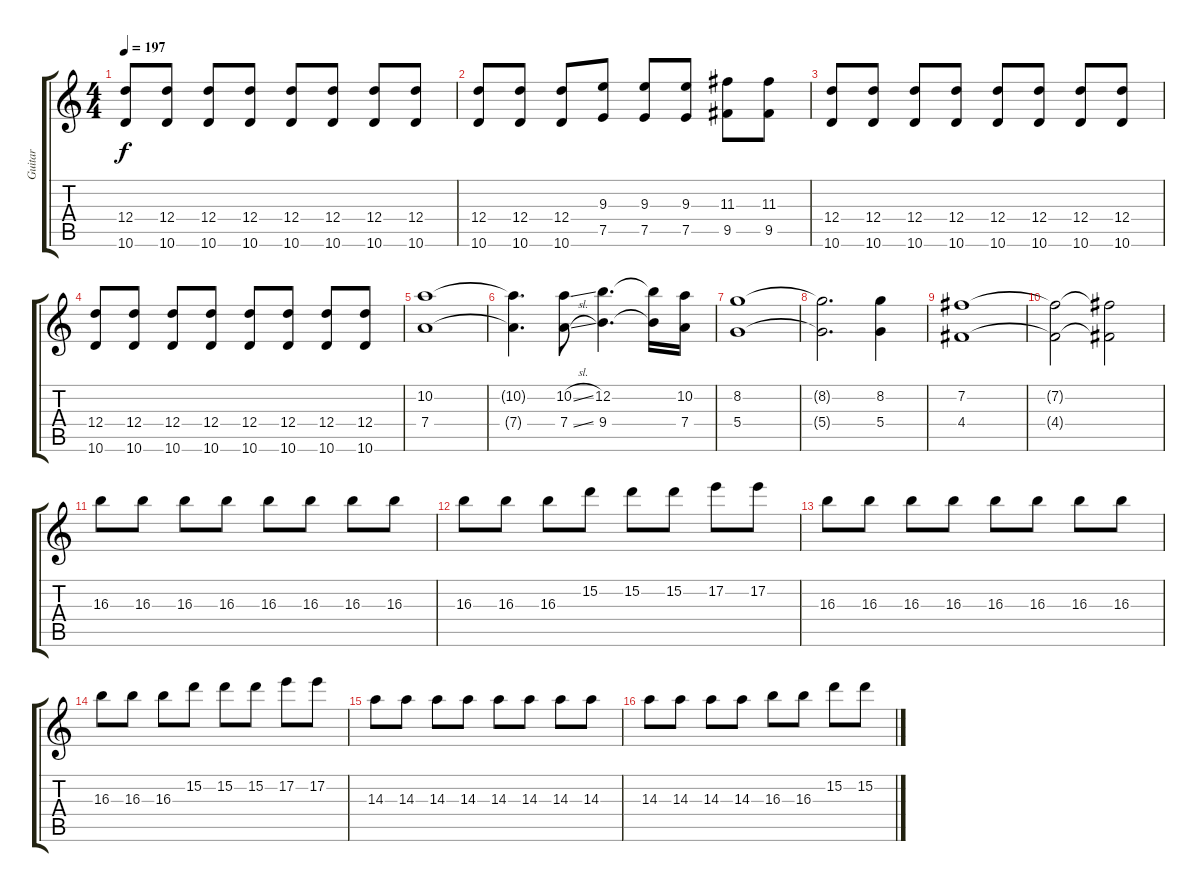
\track ("Guitar" "Guitar") {instrument distortionguitar}
\staff {score tabs}
\tuning (E4 B3 G3 D3 A2 E2) {hide}
\ts (4 4)
\tempo 197
\clef g2
\ks c
(12.4 10.6).8{dy f} (12.4 10.6).8 (12.4 10.6).8 (12.4 10.6).8 (12.4 10.6).8 (12.4 10.6).8 (12.4 10.6).8 (12.4 10.6).8 |
(12.4 10.6).8 (12.4 10.6).8 (12.4 10.6).8 (9.3 7.5).8 (9.3 7.5).8 (9.3 7.5).8 (11.3 9.5).8 (11.3 9.5).8 |
(12.4 10.6).8 (12.4 10.6).8 (12.4 10.6).8 (12.4 10.6).8 (12.4 10.6).8 (12.4 10.6).8 (12.4 10.6).8 (12.4 10.6).8 |
(12.4 10.6).8 (12.4 10.6).8 (12.4 10.6).8 (12.4 10.6).8 (12.4 10.6).8 (12.4 10.6).8 (12.4 10.6).8 (12.4 10.6).8 |
(10.2 7.4).1 |
(10.2{t} 7.4{t}).4{d} (10.2{sl} 7.4{sl}).8 (12.2 9.4).4{d} (12.2{t} 9.4{t}).16 (10.2 7.4).16 |
(8.2 5.4).1 |
(8.2{t} 5.4{t}).2{d} (8.2 5.4).4 |
(7.2 4.4).1 |
(7.2{t} 4.4{t}).2 (7.2{t} 4.4{t}).2 |
16.3.8{balance 16} 16.3.8 16.3.8 16.3.8 16.3.8 16.3.8 16.3.8 16.3.8 |
16.3.8 16.3.8 16.3.8 15.2.8 15.2.8 15.2.8 17.2.8 17.2.8 |
16.3.8 16.3.8 16.3.8 16.3.8 16.3.8 16.3.8 16.3.8 16.3.8 |
16.3.8 16.3.8 16.3.8 15.2.8 15.2.8 15.2.8 17.2.8 17.2.8 |
14.3.8 14.3.8 14.3.8 14.3.8 14.3.8 14.3.8 14.3.8 14.3.8 |
14.3.8 14.3.8 14.3.8 14.3.8 16.3.8 16.3.8 15.2.8 15.2.8
